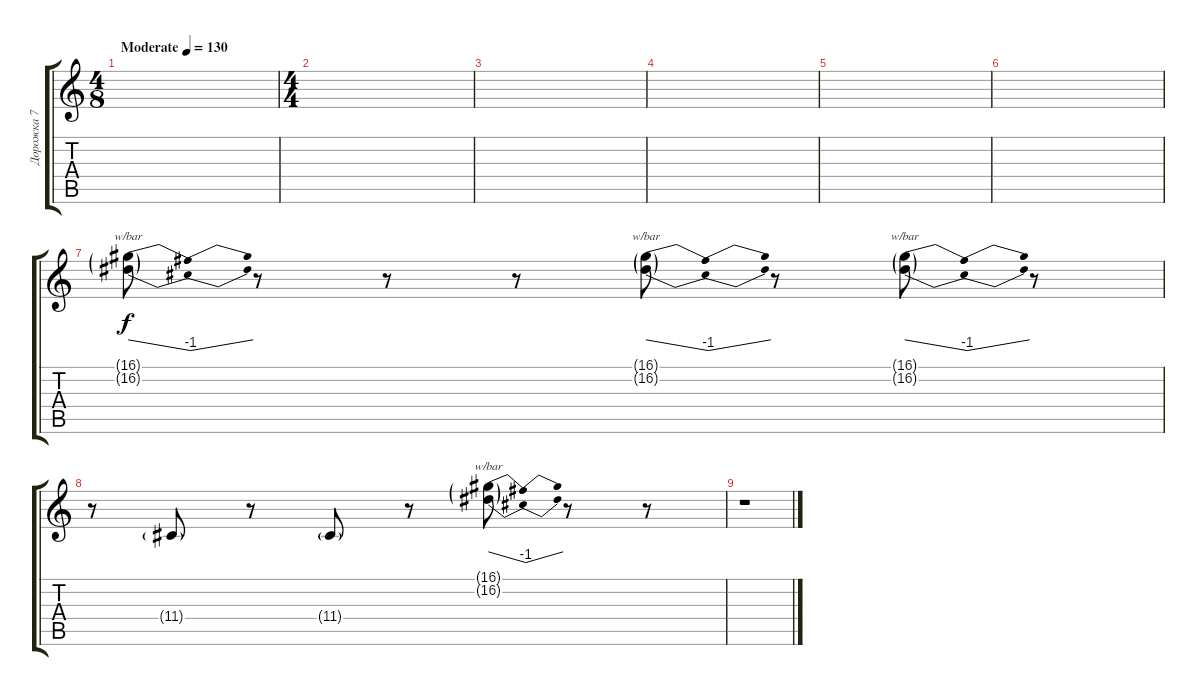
\track ("Дорожка 7" "Дорожка 7") {instrument tuba}
\staff {score tabs}
\tuning (E4 B3 G3 D3 A2 E2) {hide}
\ts (4 8)
\tempo (130 "Moderate")
\clef g2
\ks c
|
\ts (4 4)
|
|
|
|
|
(16.1{g} 16.2{g}).8{tbe (dip default 0 0 30 -4 60 0) instrument gunshot} r.8 r.8 r.8 (16.1{g} 16.2{g}).8{tbe (dip default 0 0 30 -4 60 0)} r.8 (16.1{g} 16.2{g}).8{tbe (dip default 0 0 30 -4 60 0)} r.8 |
r.8 11.4{g}.8 r.8 11.4{g}.8 r.8 (16.1{g} 16.2{g}).8{tbe (dip default 0 0 30 -4 60 0)} r.8 r.8 |
r.1{instrument tuba}
